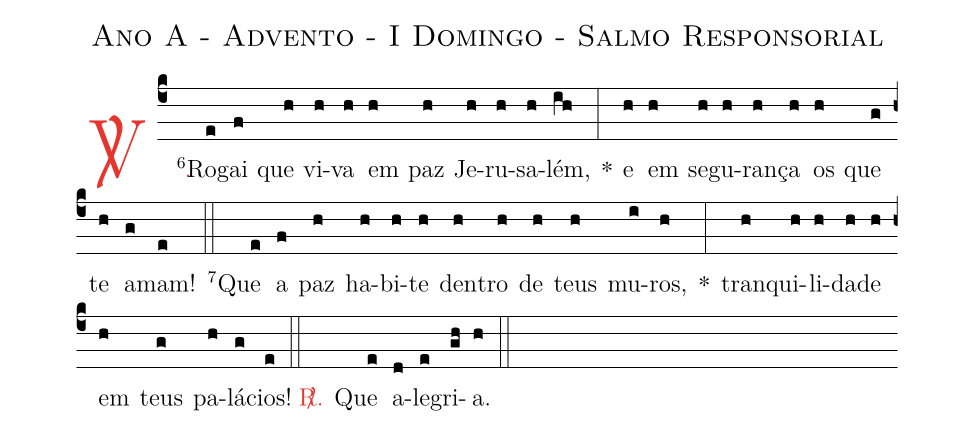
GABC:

name: Ano A - Advento - I Domingo - Salmo Responsorial;
%%
(c4)

<c><sp>V/</sp>.</c>() <v>\VSup{6}</v>Ro(e)gai(f) que(h) vi(h)va(h) em(h) paz(h) Je(h)ru(h)sa(h)lém,(ih) *(:)
e(h) em(h) se(h)gu(h)ran(h)ça(h) os(h) que(g) te(h) a(g)mam!(e)

(::)

<v>\VSup{7}</v>Que(e) a(f) paz(h) ha(h)bi(h)te(h) den(h)tro(h) de(h) teus(h) mu(i)ros,(h) *(:)
tran(h)qui(h)li(h)da(h)de(h) em(h) teus(g) pa(h)lá(g)cios!(e)

(::)

<c><sp>R/</sp>.</c>() Que(e) a(d)le(e)gri(gh)a.(h)

(::)
